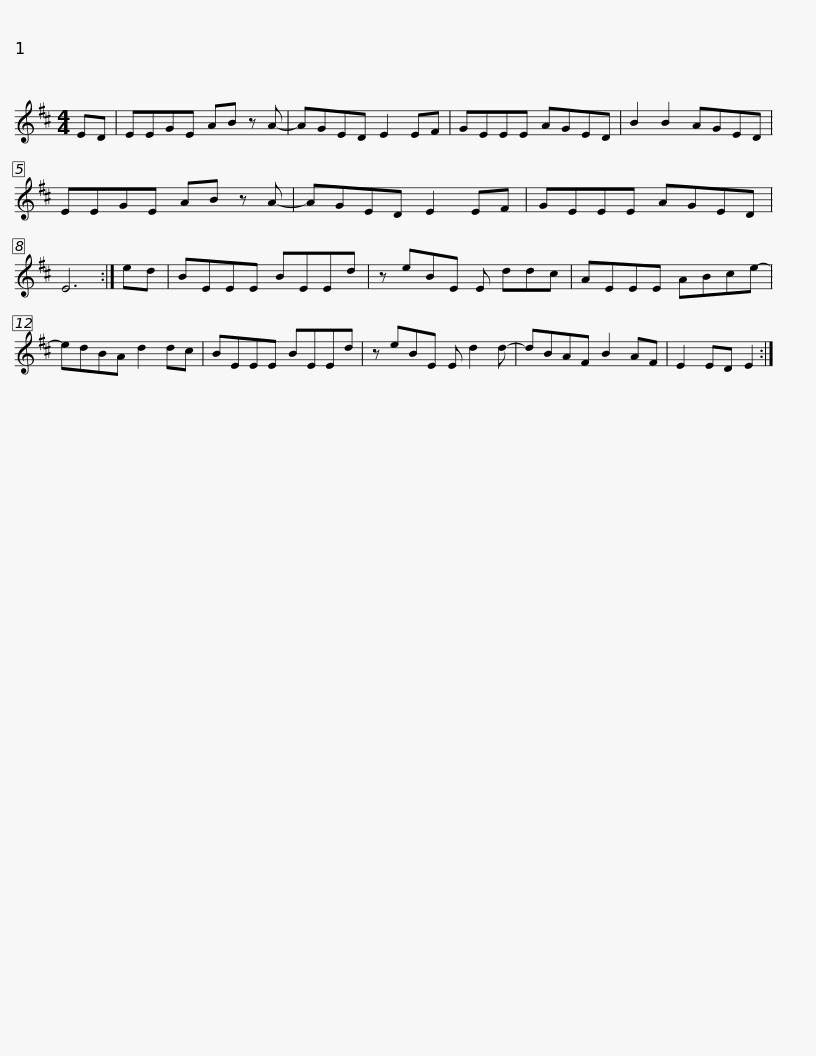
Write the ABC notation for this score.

X:1
L:1/8
M:4/4
I:linebreak $
K:D
V:1 treble
V:1
 ED | EEGE AB z A- | AGED E2 EF | GEEE AGED | B2 B2 AGED | %5
 EEGE AB z A- |$ AGED E2 EF | GEEE AGED | E6 :| ed | %10
 BEEE BEEd | z eBE E ddc | AEEE ABce- |$ edBA d2 dc | BEEE BEEd | %15
 z eBE E d2 d- | dBAF B2 AF | E2 ED E2 :| %18
